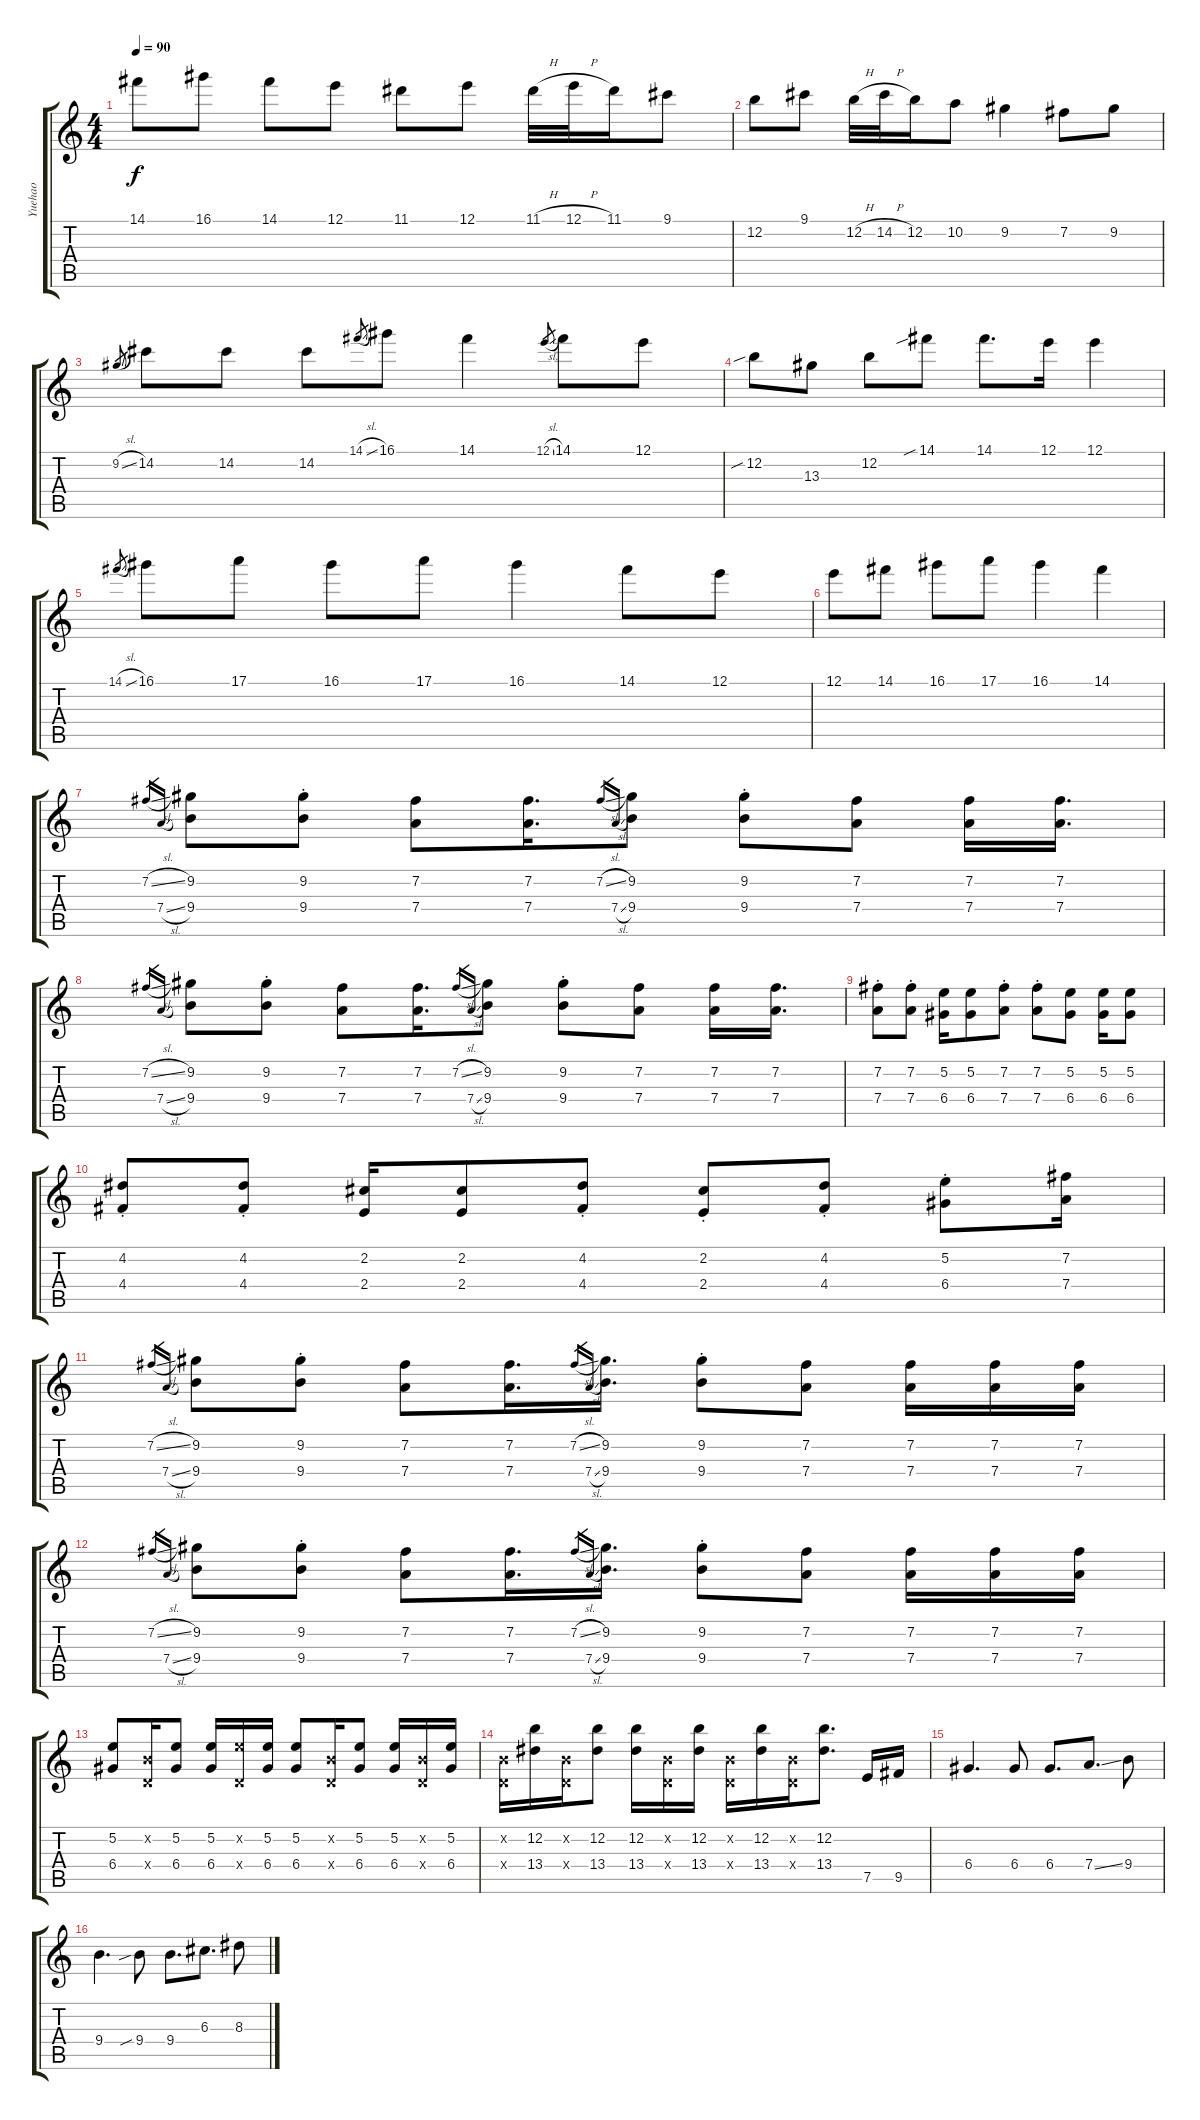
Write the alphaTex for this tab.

\track ("Yuehao" "Yuehao") {instrument acousticguitarsteel}
\staff {score tabs}
\tuning (E4 B3 G3 D3 A2 E2) {hide}
\ts (4 4)
\tempo 90
\clef g2
\ks c
14.1.8{dy f} 16.1.8 14.1.8 12.1.8 11.1.8 12.1.8 11.1{h}.32 12.1{h}.32 11.1.16 9.1.8 |
12.2.8 9.1.8 12.2{h}.32 14.2{h}.32 12.2.16 10.2.8 9.2.4 7.2.8 9.2.8 |
9.2{sl}.8{gr} 14.2.8 14.2.8 14.2.8 14.1{sl}.8{gr} 16.1.8 14.1.4 12.1{sl}.8{gr} 14.1.8 12.1.8 |
12.2{sib}.8 13.3.8 12.2.8 14.1{sib}.8 14.1.8{d} 12.1.16 12.1.4 |
14.1{sl}.8{gr} 16.1.8 17.1.8 16.1.8 17.1.8 16.1.4 14.1.8 12.1.8 |
12.1.8 14.1.8 16.1.8 17.1.8 16.1.4 14.1.4 |
7.2{sl}.16{gr} 7.4{sl}.16{gr} (9.2 9.4).8 (9.2{st} 9.4{st}).8 (7.2 7.4).8 (7.2 7.4).16{d} 7.2{sl}.16{gr} 7.4{sl}.16{gr} (9.2 9.4).8 (9.2{st} 9.4{st}).8 (7.2 7.4).8 (7.2 7.4).16 (7.2 7.4).16{d} |
7.2{sl}.16{gr} 7.4{sl}.16{gr} (9.2 9.4).8 (9.2{st} 9.4{st}).8 (7.2 7.4).8 (7.2 7.4).16{d} 7.2{sl}.16{gr} 7.4{sl}.16{gr} (9.2 9.4).8 (9.2{st} 9.4{st}).8 (7.2 7.4).8 (7.2 7.4).16 (7.2 7.4).16{d} |
(7.2{st} 7.4{st}).8 (7.2{st} 7.4{st}).8 (5.2 6.4).16 (5.2 6.4).8 (7.2{st} 7.4{st}).8 (7.2{st} 7.4{st}).8 (5.2 6.4).8 (5.2 6.4).16 (5.2 6.4).8 |
(4.2{st} 4.4{st}).8 (4.2{st} 4.4{st}).8 (2.2 2.4).16 (2.2 2.4).8 (4.2{st} 4.4{st}).8 (2.2{st} 2.4{st}).8 (4.2{st} 4.4{st}).8 (5.2{st} 6.4{st}).8 (7.2 7.4).16 |
7.2{sl}.16{gr} 7.4{sl}.16{gr} (9.2 9.4).8 (9.2{st} 9.4{st}).8 (7.2 7.4).8 (7.2 7.4).16{d} 7.2{sl}.16{gr} 7.4{sl}.16{gr} (9.2 9.4).16{d} (9.2{st} 9.4{st}).8 (7.2 7.4).8 (7.2 7.4).16 (7.2 7.4).16 (7.2 7.4).16 |
7.2{sl}.16{gr} 7.4{sl}.16{gr} (9.2 9.4).8 (9.2{st} 9.4{st}).8 (7.2 7.4).8 (7.2 7.4).16{d} 7.2{sl}.16{gr} 7.4{sl}.16{gr} (9.2 9.4).16{d} (9.2{st} 9.4{st}).8 (7.2 7.4).8 (7.2 7.4).16 (7.2 7.4).16 (7.2 7.4).16 |
(5.2 6.4).8 (0.2{x} 0.4{x}).16 (5.2 6.4).8 (5.2 6.4).16 (5.2{x} 0.4{x}).16 (5.2 6.4).16 (5.2 6.4).8 (0.2{x} 0.4{x}).16 (5.2 6.4).8 (5.2 6.4).16 (0.2{x} 0.4{x}).16 (5.2 6.4).16 |
(0.2{x} 0.4{x}).16 (12.2 13.4).16 (0.2{x} 0.4{x}).16 (12.2 13.4).8 (12.2 13.4).16 (0.2{x} 0.4{x}).16 (12.2 13.4).16 (0.2{x} 0.4{x}).16 (12.2 13.4).16 (0.2{x} 0.4{x}).16 (12.2 13.4).8{d} 7.5.16 9.5.16 |
6.4.4{d} 6.4.8 6.4.8{d} 7.4{ss}.8{d} 9.4.8 |
9.4.4{d} 9.4{sib}.8 9.4.8{d} 6.3.8{d} 8.3.8
